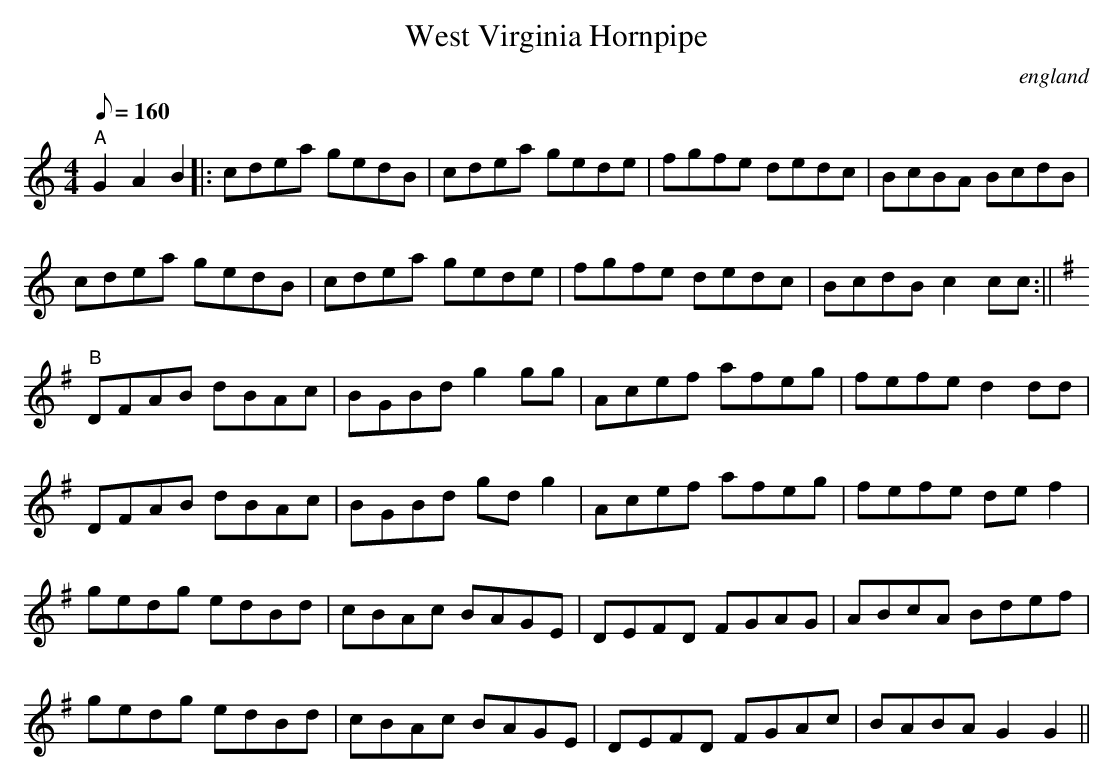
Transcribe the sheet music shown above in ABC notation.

X:1
T:West Virginia Hornpipe
O:england
M:4/4
L:1/8
Q:160
K:C
"A"
G2 A2 B2|:cdea gedB|cdea gede|fgfe dedc|BcBA BcdB|
cdea gedB|cdea gede|fgfe dedc|BcdB c2 cc:||
K:G
"B"
DFAB dBAc|BGBd g2 gg|Acef afeg|fefe d2 dd|
DFAB dBAc|BGBd gd g2|Acef afeg|fefe de f2|
gedg edBd|cBAc BAGE|DEFD FGAG|ABcA Bdef|
gedg edBd|cBAc BAGE|DEFD FGAc|BABA G2 G2||
